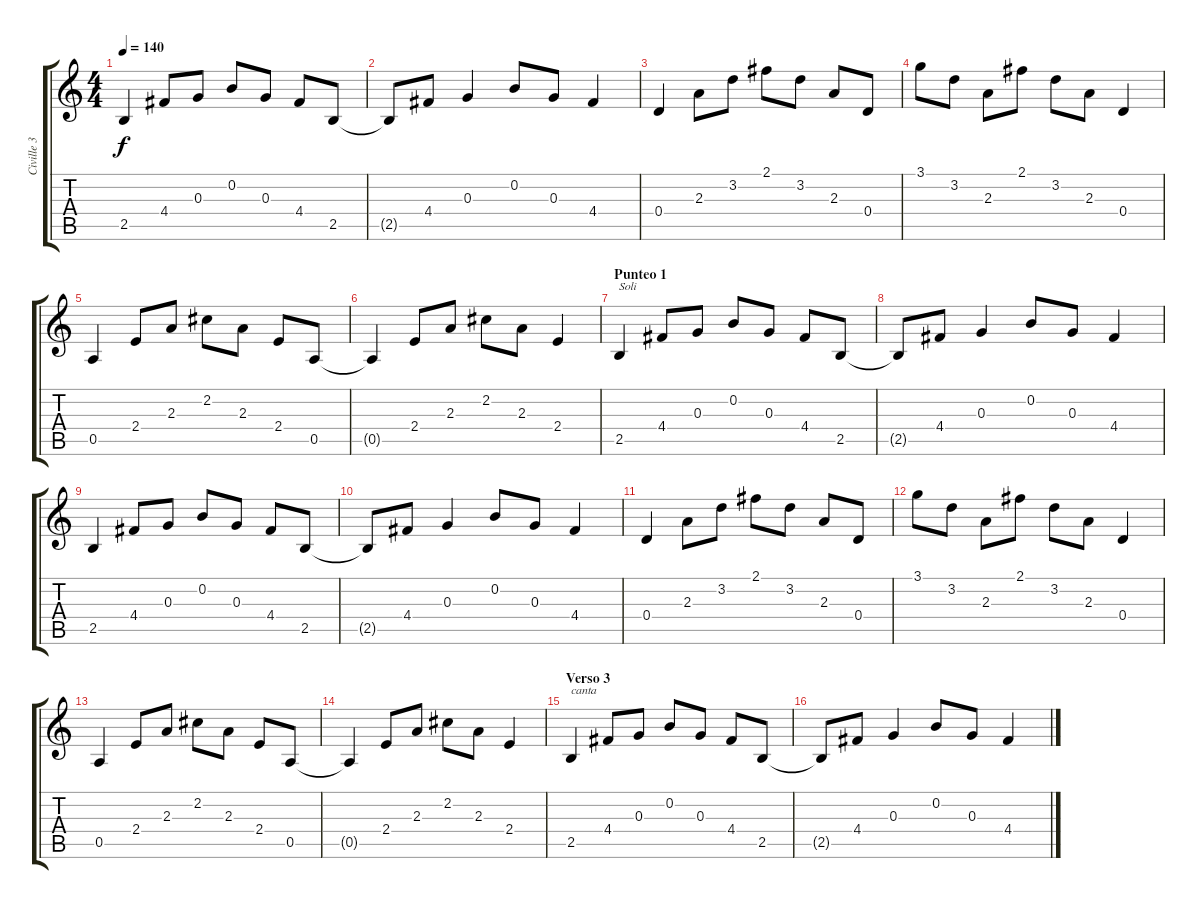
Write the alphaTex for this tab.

\track ("Civille 3" "Civille 3") {instrument acousticguitarsteel}
\staff {score tabs}
\tuning (E4 B3 G3 D3 A2 E2) {hide}
\ts (4 4)
\tempo 140
\clef g2
\ks c
2.5.4{dy f} 4.4.8 0.3.8 0.2.8 0.3.8 4.4.8 2.5.8 |
2.5{t}.8 4.4.8 0.3.4 0.2.8 0.3.8 4.4.4 |
0.4.4 2.3.8 3.2.8 2.1.8 3.2.8 2.3.8 0.4.8 |
3.1.8 3.2.8 2.3.8 2.1.8 3.2.8 2.3.8 0.4.4 |
0.5.4 2.4.8 2.3.8 2.2.8 2.3.8 2.4.8 0.5.8 |
0.5{t}.4 2.4.8 2.3.8 2.2.8 2.3.8 2.4.4 |
\section ("" "Punteo 1")
2.5.4{txt "Soli"} 4.4.8 0.3.8 0.2.8 0.3.8 4.4.8 2.5.8 |
2.5{t}.8 4.4.8 0.3.4 0.2.8 0.3.8 4.4.4 |
2.5.4 4.4.8 0.3.8 0.2.8 0.3.8 4.4.8 2.5.8 |
2.5{t}.8 4.4.8 0.3.4 0.2.8 0.3.8 4.4.4 |
0.4.4 2.3.8 3.2.8 2.1.8 3.2.8 2.3.8 0.4.8 |
3.1.8 3.2.8 2.3.8 2.1.8 3.2.8 2.3.8 0.4.4 |
0.5.4 2.4.8 2.3.8 2.2.8 2.3.8 2.4.8 0.5.8 |
0.5{t}.4 2.4.8 2.3.8 2.2.8 2.3.8 2.4.4 |
\section ("" "Verso 3")
2.5.4{txt "canta"} 4.4.8 0.3.8 0.2.8 0.3.8 4.4.8 2.5.8 |
2.5{t}.8 4.4.8 0.3.4 0.2.8 0.3.8 4.4.4
